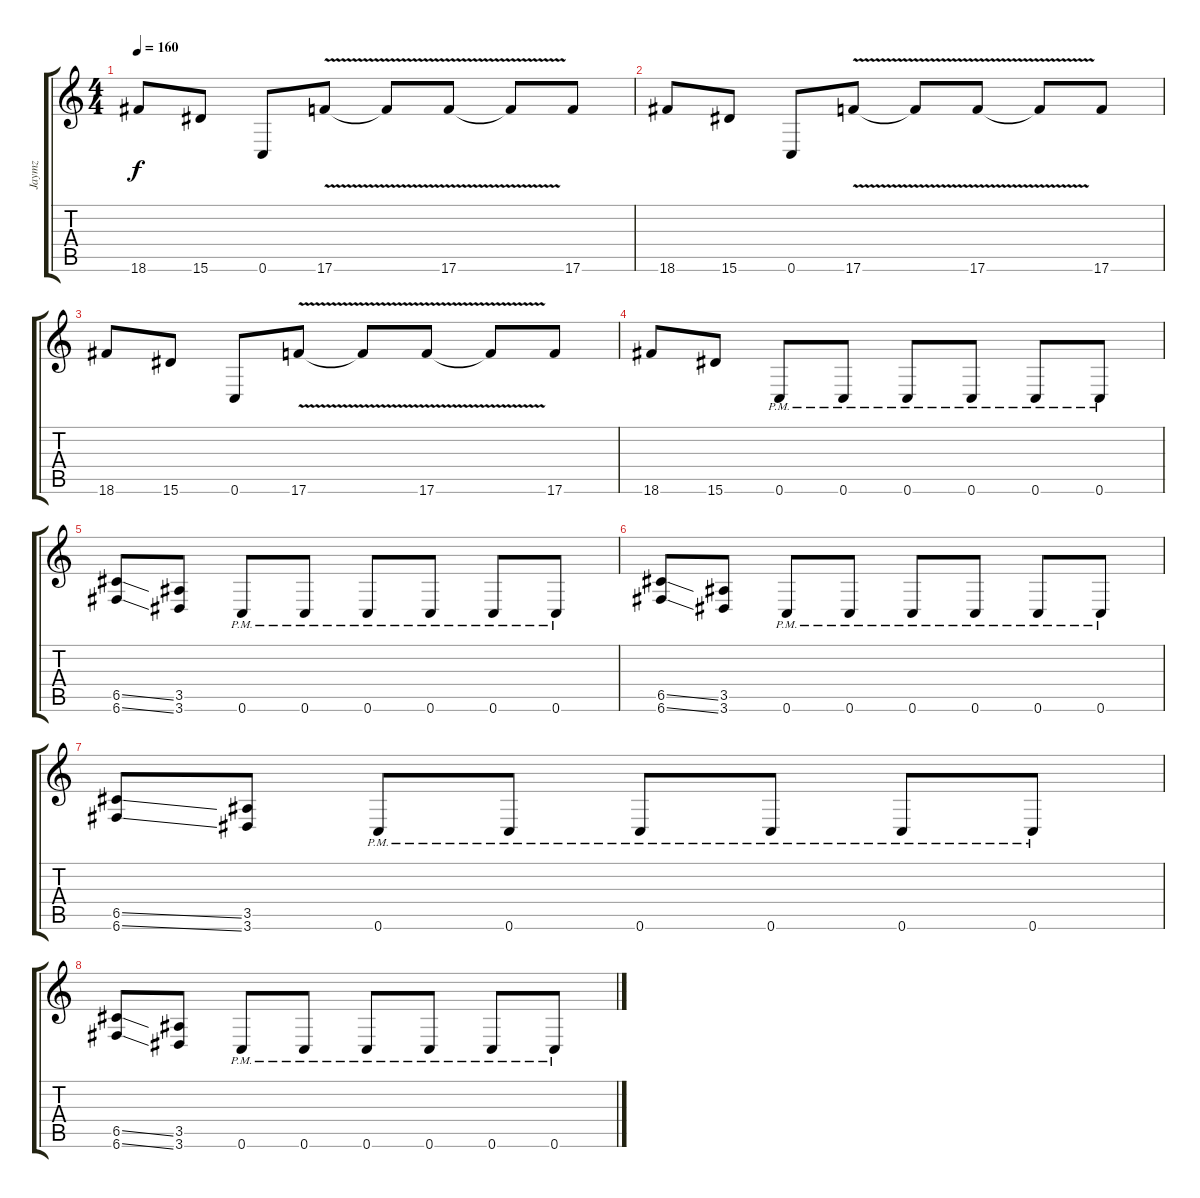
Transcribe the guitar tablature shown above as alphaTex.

\track ("Jaymz" "Jaymz") {instrument distortionguitar}
\staff {score tabs}
\tuning (D4 A3 F3 C3 G2 C2) {hide}
\ts (4 4)
\tempo 160
\clef g2
\ks c
18.6.8{dy f instrument distortionguitar} 15.6.8 0.6.8 17.6{v}.8 17.6{t}.8 17.6{v}.8 17.6{t}.8 17.6.8 |
18.6.8 15.6.8 0.6.8 17.6{v}.8 17.6{t}.8 17.6{v}.8 17.6{t}.8 17.6.8 |
18.6.8 15.6.8 0.6.8 17.6{v}.8 17.6{t}.8 17.6{v}.8 17.6{t}.8 17.6.8 |
18.6.8 15.6.8 0.6{pm}.8 0.6{pm}.8 0.6{pm}.8 0.6{pm}.8 0.6{pm}.8 0.6{pm}.8 |
(6.5{ss} 6.6{ss}).8 (3.5 3.6).8 0.6{pm}.8 0.6{pm}.8 0.6{pm}.8 0.6{pm}.8 0.6{pm}.8 0.6{pm}.8 |
(6.5{ss} 6.6{ss}).8 (3.5 3.6).8 0.6{pm}.8 0.6{pm}.8 0.6{pm}.8 0.6{pm}.8 0.6{pm}.8 0.6{pm}.8 |
(6.5{ss} 6.6{ss}).8 (3.5 3.6).8 0.6{pm}.8 0.6{pm}.8 0.6{pm}.8 0.6{pm}.8 0.6{pm}.8 0.6{pm}.8 |
(6.5{ss} 6.6{ss}).8 (3.5 3.6).8 0.6{pm}.8 0.6{pm}.8 0.6{pm}.8 0.6{pm}.8 0.6{pm}.8 0.6{pm}.8
